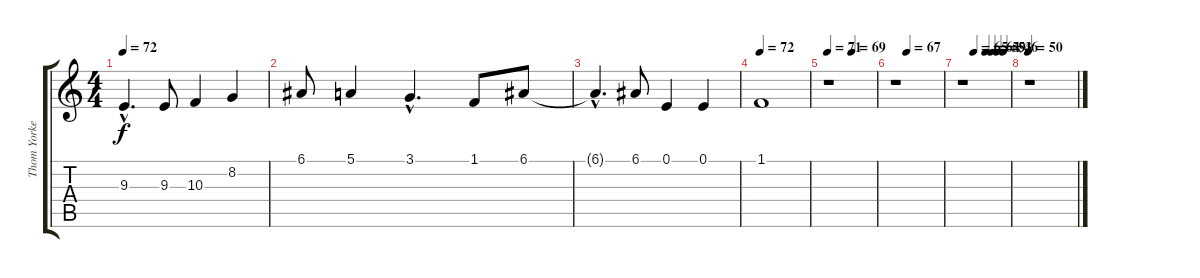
\track ("Thom Yorke - Voice" "Thom Yorke") {instrument clarinet}
\staff {score tabs}
\tuning (E4 B3 G3 D3 A2 E2) {hide}
\ts (4 4)
\tempo 72
\clef g2
\ks c
9.3{hac t}.4{d dy f} 9.3.8 10.3.4 8.2.4 |
6.1.8 5.1.4 3.1{hac}.4{d} 1.1.8 6.1.8 |
6.1{hac t}.4{d} 6.1.8 0.1.4 0.1.4 |
\tempo 72
1.1.1 |
\tempo 71
\tempo (69 0.5)
r.1 |
\tempo (67 0.25)
r.1 |
\tempo (65 0.25)
\tempo (64 0.5)
\tempo (59 0.625)
\tempo (53 0.75)
\tempo (46 0.875)
r.1 |
\tempo 50
r.1
